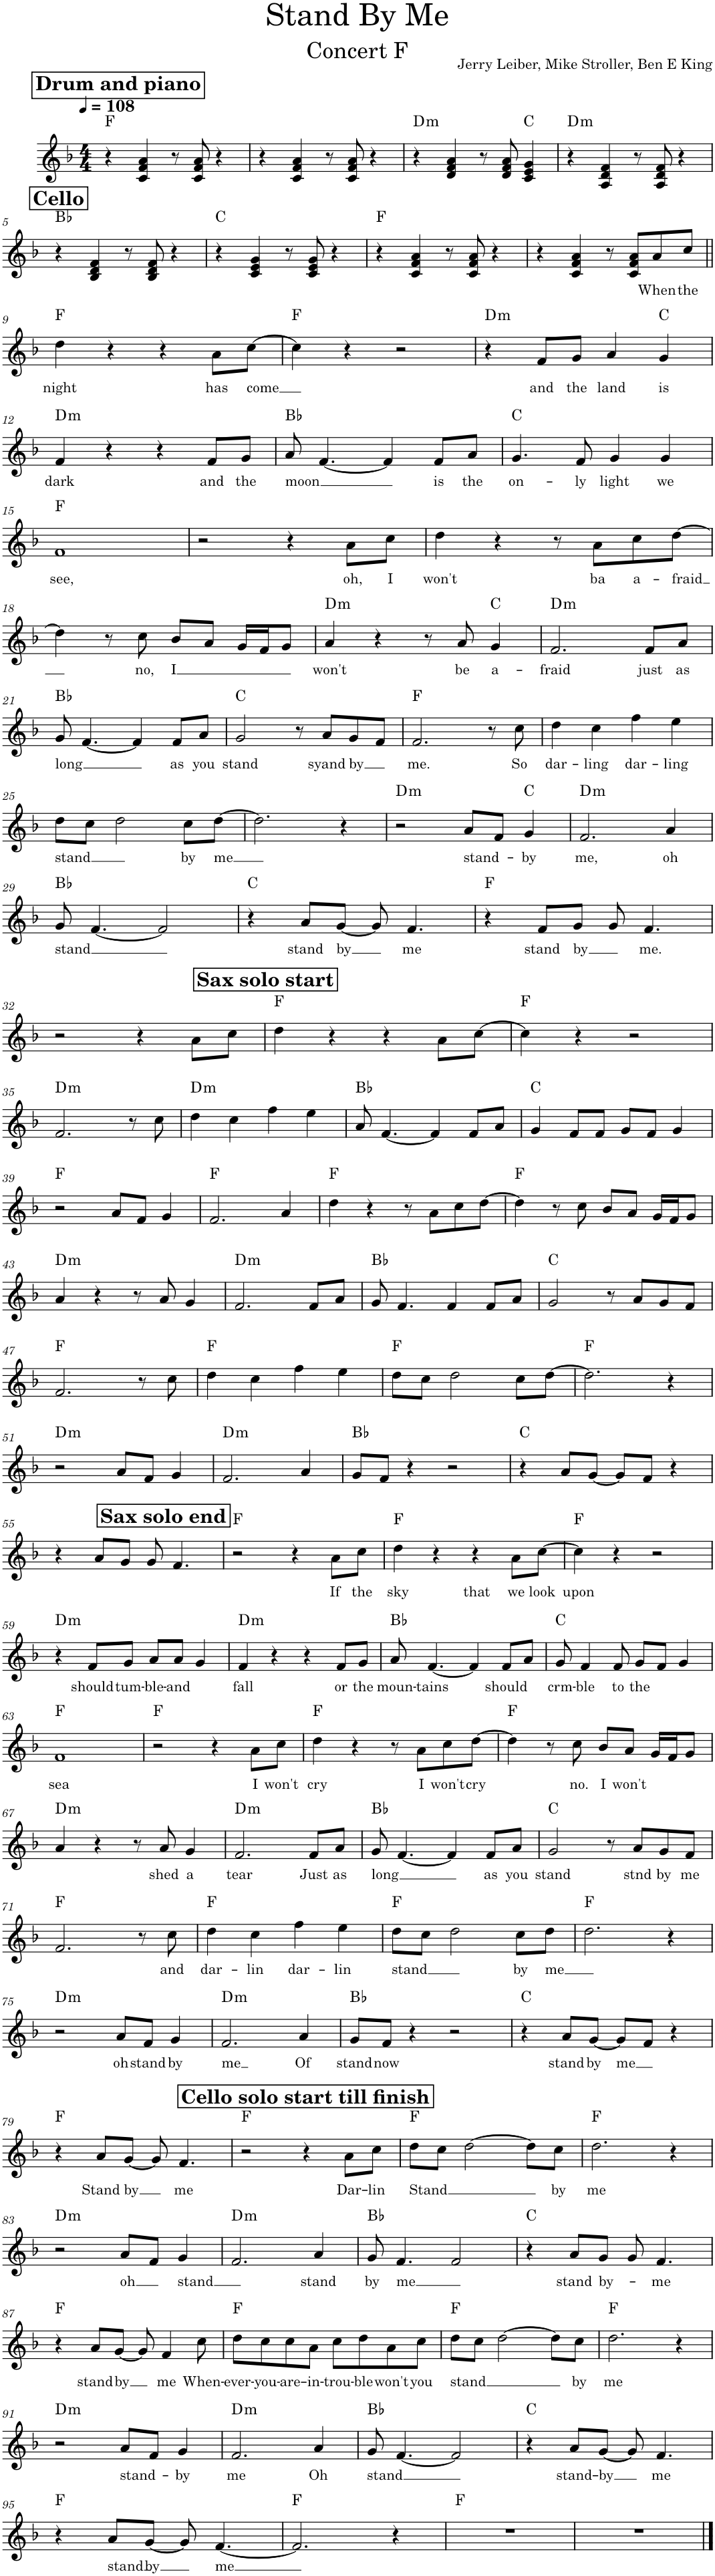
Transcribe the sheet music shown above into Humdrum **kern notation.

**kern	**text	**harte
*part1	*part1	*part1
*staff1	*staff1	*
*I"Piano	*	*
*I'Pno.	*	*
*clefG2	*	*
*k[b-]	*	*
*M4/4	*	*
*MM108	*	*
!!LO:REH:place=s1:a:B:cj:fs=14:t=Drum and piano
=1	=1	=1
4r	.	F:maj
4c/ 4f/ 4a/	.	.
8r	.	.
8c/ 8f/ 8a/	.	.
4r	.	.
=2	=2	=2
4r	.	.
4c/ 4f/ 4a/	.	.
8r	.	.
8c/ 8f/ 8a/	.	.
4r	.	.
=3	=3	=3
!	!	!LO:H:kt=m
4r	.	D:min
4d/ 4f/ 4a/	.	.
8r	.	.
8d/ 8f/ 8a/	.	.
4c/ 4e/ 4g/	.	C:maj
=4	=4	=4
!	!	!LO:H:kt=m
4r	.	D:min
4A/ 4d/ 4f/	.	.
8r	.	.
8A/ 8d/ 8f/	.	.
4r	.	.
!!LO:LB:g=z
!!LO:REH:place=s1:a:B:cj:fs=14:t=Cello
=5	=5	=5
4r	.	Bb:maj
4B-/ 4d/ 4f/	.	.
8r	.	.
8B-/ 8d/ 8f/	.	.
4r	.	.
=6	=6	=6
4r	.	C:maj
4c/ 4e/ 4g/	.	.
8r	.	.
8c/ 8e/ 8g/	.	.
4r	.	.
=7	=7	=7
4r	.	F:maj
4c/ 4f/ 4a/	.	.
8r	.	.
8c/ 8f/ 8a/	.	.
4r	.	.
=8	=8	=8
4r	.	.
4c/ 4f/ 4a/	.	.
8r	.	.
8c/ 8f/ 8a/L	.	.
!	!LO:LY:b	!
8a/	When	.
!	!LO:LY:b	!
8cc/J	the	.
!!LO:LB:g=z
=9||	=9||	=9||
!	!LO:LY:b	!
4dd\	night	F:maj
4r	.	.
4r	.	.
!	!LO:LY:b	!
8a\L	has	.
!	!LO:LY:b	!
[8cc\J	come	.
=10	=10	=10
4cc\]	.	F:maj
4r	.	.
2r	.	.
=11	=11	=11
!	!	!LO:H:kt=m
4r	.	D:min
!	!LO:LY:b	!
8f/L	and	.
!	!LO:LY:b	!
8g/J	the	.
!	!LO:LY:b	!
4a/	land	.
!	!LO:LY:b	!
4g/	is	C:maj
!!LO:LB:g=z
=12	=12	=12
!	!LO:LY:b	!LO:H:kt=m
4f/	dark	D:min
4r	.	.
4r	.	.
!	!LO:LY:b	!
8f/L	and	.
!	!LO:LY:b	!
8g/J	the	.
=13	=13	=13
!	!LO:LY:b	!
8a/	moon	Bb:maj
[4.f/	.	.
4f/]	.	.
!	!LO:LY:b	!
8f/L	is	.
!	!LO:LY:b	!
8a/J	the	.
=14	=14	=14
!	!LO:LY:b	!
4.g/	on-	C:maj
!	!LO:LY:b	!
8f/	-ly	.
!	!LO:LY:b	!
4g/	light	.
!	!LO:LY:b	!
4g/	we	.
!!LO:LB:g=z
=15	=15	=15
!	!LO:LY:b	!
1f	see,	F:maj
=16	=16	=16
2r	.	.
4r	.	.
!	!LO:LY:b	!
8a\L	oh,	.
!	!LO:LY:b	!
8cc\J	I	.
=17	=17	=17
!	!LO:LY:b	!
4dd\	won't	.
4r	.	.
8r	.	.
!	!LO:LY:b	!
8a\L	ba	.
!	!LO:LY:b	!
8cc\	a-	.
!	!LO:LY:b	!
[8dd\J	-fraid	.
!!LO:LB:g=z
=18	=18	=18
4dd\]	.	.
8r	.	.
!	!LO:LY:b	!
8cc\	no,	.
!	!LO:LY:b	!
8b-/L	I	.
8a/J	.	.
16g/LL	.	.
16f/J	.	.
8g/J	.	.
=19	=19	=19
!	!LO:LY:b	!LO:H:kt=m
4a/	won't	D:min
4r	.	.
8r	.	.
!	!LO:LY:b	!
8a/	be	.
!	!LO:LY:b	!
4g/	a-	C:maj
=20	=20	=20
!	!LO:LY:b	!LO:H:kt=m
2.f/	-fraid	D:min
!	!LO:LY:b	!
8f/L	just	.
!	!LO:LY:b	!
8a/J	as	.
!!LO:LB:g=z
=21	=21	=21
!	!LO:LY:b	!
8g/	long	Bb:maj
[4.f/	.	.
4f/]	.	.
!	!LO:LY:b	!
8f/L	as	.
!	!LO:LY:b	!
8a/J	you	.
=22	=22	=22
!	!LO:LY:b	!
2g/	stand	C:maj
8r	.	.
!	!LO:LY:b	!
8a/L	syand	.
!	!LO:LY:b	!
8g/	by	.
8f/J	.	.
=23	=23	=23
!	!LO:LY:b	!
2.f/	me.	F:maj
8r	.	.
!	!LO:LY:b	!
8cc\	So	.
=24	=24	=24
!	!LO:LY:b	!
4dd\	dar-	.
!	!LO:LY:b	!
4cc\	-ling	.
!	!LO:LY:b	!
4ff\	dar-	.
!	!LO:LY:b	!
4ee\	-ling	.
!!LO:LB:g=z
=25	=25	=25
!	!LO:LY:b	!
8dd\L	stand	.
8cc\J	.	.
2dd\	.	.
!	!LO:LY:b	!
8cc\L	by	.
!	!LO:LY:b	!
[8dd\J	me	.
=26	=26	=26
2.dd\]	.	.
4r	.	.
=27	=27	=27
!	!	!LO:H:kt=m
2r	.	D:min
!	!LO:LY:b	!
8a/L	stand-	.
8f/J	.	.
!	!LO:LY:b	!
4g/	-by	C:maj
=28	=28	=28
!	!LO:LY:b	!LO:H:kt=m
2.f/	me,	D:min
!	!LO:LY:b	!
4a/	oh	.
!!LO:LB:g=z
=29	=29	=29
!	!LO:LY:b	!
8g/	stand	Bb:maj
[4.f/	.	.
2f/]	.	.
=30	=30	=30
4r	.	C:maj
!	!LO:LY:b	!
8a/L	stand	.
!	!LO:LY:b	!
[8g/J	by	.
8g/]	.	.
!	!LO:LY:b	!
4.f/	me	.
=31	=31	=31
4r	.	F:maj
!	!LO:LY:b	!
8f/L	stand	.
!	!LO:LY:b	!
8g/J	by	.
8g/	.	.
!	!LO:LY:b	!
4.f/	me.	.
!!LO:LB:g=z
=32	=32	=32
2r	.	.
4r	.	.
8a\L	.	.
8cc\J	.	.
!!LO:REH:place=s1:a:B:cj:fs=14:t=Sax solo start
=33	=33	=33
4dd\	.	F:maj
4r	.	.
4r	.	.
8a\L	.	.
[8cc\J	.	.
=34	=34	=34
4cc\]	.	F:maj
4r	.	.
2r	.	.
!!LO:LB:g=z
=35	=35	=35
!	!	!LO:H:kt=m
2.f/	.	D:min
8r	.	.
8cc\	.	.
=36	=36	=36
!	!	!LO:H:kt=m
4dd\	.	D:min
4cc\	.	.
4ff\	.	.
4ee\	.	.
=37	=37	=37
8a/	.	Bb:maj
[4.f/	.	.
4f/]	.	.
8f/L	.	.
8a/J	.	.
=38	=38	=38
4g/	.	C:maj
8f/L	.	.
8f/J	.	.
8g/L	.	.
8f/J	.	.
4g/	.	.
!!LO:LB:g=z
=39	=39	=39
2r	.	F:maj
8a/L	.	.
8f/J	.	.
4g/	.	.
=40	=40	=40
2.f/	.	F:maj
4a/	.	.
=41	=41	=41
4dd\	.	F:maj
4r	.	.
8r	.	.
8a\L	.	.
8cc\	.	.
[8dd\J	.	.
=42	=42	=42
4dd\]	.	F:maj
8r	.	.
8cc\	.	.
8b-/L	.	.
8a/J	.	.
16g/LL	.	.
16f/J	.	.
8g/J	.	.
!!LO:LB:g=z
=43	=43	=43
!	!	!LO:H:kt=m
4a/	.	D:min
4r	.	.
8r	.	.
8a/	.	.
4g/	.	.
=44	=44	=44
!	!	!LO:H:kt=m
2.f/	.	D:min
8f/L	.	.
8a/J	.	.
=45	=45	=45
8g/	.	Bb:maj
4.f/	.	.
4f/	.	.
8f/L	.	.
8a/J	.	.
=46	=46	=46
2g/	.	C:maj
8r	.	.
8a/L	.	.
8g/	.	.
8f/J	.	.
!!LO:LB:g=z
=47	=47	=47
2.f/	.	F:maj
8r	.	.
8cc\	.	.
=48	=48	=48
4dd\	.	F:maj
4cc\	.	.
4ff\	.	.
4ee\	.	.
=49	=49	=49
8dd\L	.	F:maj
8cc\J	.	.
2dd\	.	.
8cc\L	.	.
[8dd\J	.	.
=50	=50	=50
2.dd\]	.	F:maj
4r	.	.
!!LO:LB:g=z
=51	=51	=51
!	!	!LO:H:kt=m
2r	.	D:min
8a/L	.	.
8f/J	.	.
4g/	.	.
=52	=52	=52
!	!	!LO:H:kt=m
2.f/	.	D:min
4a/	.	.
=53	=53	=53
8g/L	.	Bb:maj
8f/J	.	.
4r	.	.
2r	.	.
=54	=54	=54
4r	.	C:maj
8a/L	.	.
[8g/J	.	.
8g/L]	.	.
8f/J	.	.
4r	.	.
!!LO:LB:g=z
=55	=55	=55
4r	.	.
8a/L	.	.
8g/J	.	.
8g/	.	.
4.f/	.	.
!!LO:REH:place=s1:a:B:cj:fs=14:t=Sax solo end
=56	=56	=56
2r	.	F:maj
4r	.	.
!	!LO:LY:b	!
8a\L	If	.
!	!LO:LY:b	!
8cc\J	the	.
=57	=57	=57
!	!LO:LY:b	!
4dd\	sky	F:maj
4r	.	.
!	!LO:LY:b	!
4r	that	.
!	!LO:LY:b	!
8a\L	we	.
!	!LO:LY:b	!
[8cc\J	look	.
=58	=58	=58
!	!LO:LY:b	!
4cc\]	upon	F:maj
4r	.	.
2r	.	.
!!LO:LB:g=z
=59	=59	=59
!	!	!LO:H:kt=m
4r	.	D:min
!	!LO:LY:b	!
8f/L	should	.
!	!LO:LY:b	!
8g/J	tum-	.
!	!LO:LY:b	!
8a/L	-ble-	.
!	!LO:LY:b	!
8a/J	-and	.
4g/	.	.
=60	=60	=60
!	!LO:LY:b	!LO:H:kt=m
4f/	fall	D:min
4r	.	.
4r	.	.
!	!LO:LY:b	!
8f/L	or	.
!	!LO:LY:b	!
8g/J	the	.
=61	=61	=61
!	!LO:LY:b	!
8a/	moun-	Bb:maj
!	!LO:LY:b	!
[4.f/	-tains	.
4f/]	.	.
!	!LO:LY:b	!
8f/L	should	.
8a/J	.	.
=62	=62	=62
!	!LO:LY:b	!
8g/	crm-	C:maj
!	!LO:LY:b	!
4f/	-ble	.
!	!LO:LY:b	!
8f/	to	.
!	!LO:LY:b	!
8g/L	the	.
8f/J	.	.
4g/	.	.
!!LO:LB:g=z
=63	=63	=63
!	!LO:LY:b	!
1f	sea	F:maj
=64	=64	=64
2r	.	F:maj
4r	.	.
!	!LO:LY:b	!
8a\L	I	.
!	!LO:LY:b	!
8cc\J	won't	.
=65	=65	=65
!	!LO:LY:b	!
4dd\	cry	F:maj
4r	.	.
8r	.	.
!	!LO:LY:b	!
8a\L	I	.
!	!LO:LY:b	!
8cc\	won't	.
!	!LO:LY:b	!
[8dd\J	cry	.
=66	=66	=66
4dd\]	.	F:maj
8r	.	.
!	!LO:LY:b	!
8cc\	no.	.
!	!LO:LY:b	!
8b-/L	I	.
!	!LO:LY:b	!
8a/J	won't	.
16g/LL	.	.
16f/J	.	.
8g/J	.	.
!!LO:LB:g=z
=67	=67	=67
!	!	!LO:H:kt=m
4a/	.	D:min
4r	.	.
8r	.	.
!	!LO:LY:b	!
8a/	shed	.
!	!LO:LY:b	!
4g/	a	.
=68	=68	=68
!	!LO:LY:b	!LO:H:kt=m
2.f/	tear	D:min
!	!LO:LY:b	!
8f/L	Just	.
!	!LO:LY:b	!
8a/J	as	.
=69	=69	=69
!	!LO:LY:b	!
8g/	long	Bb:maj
[4.f/	.	.
4f/]	.	.
!	!LO:LY:b	!
8f/L	as	.
!	!LO:LY:b	!
8a/J	you	.
=70	=70	=70
!	!LO:LY:b	!
2g/	stand	C:maj
8r	.	.
!	!LO:LY:b	!
8a/L	stnd	.
!	!LO:LY:b	!
8g/	by	.
!	!LO:LY:b	!
8f/J	me	.
!!LO:LB:g=z
=71	=71	=71
2.f/	.	F:maj
8r	.	.
!	!LO:LY:b	!
8cc\	and	.
=72	=72	=72
!	!LO:LY:b	!
4dd\	dar-	F:maj
!	!LO:LY:b	!
4cc\	-lin	.
!	!LO:LY:b	!
4ff\	dar-	.
!	!LO:LY:b	!
4ee\	-lin	.
=73	=73	=73
!	!LO:LY:b	!
8dd\L	stand	F:maj
8cc\J	.	.
2dd\	.	.
!	!LO:LY:b	!
8cc\L	by	.
!	!LO:LY:b	!
8dd\J	me	.
=74	=74	=74
2.dd\	.	F:maj
4r	.	.
!!LO:LB:g=z
=75	=75	=75
!	!	!LO:H:kt=m
2r	.	D:min
!	!LO:LY:b	!
8a/L	oh	.
!	!LO:LY:b	!
8f/J	stand	.
!	!LO:LY:b	!
4g/	by	.
=76	=76	=76
!	!LO:LY:b	!LO:H:kt=m
2.f/	me	D:min
!	!LO:LY:b	!
4a/	Of	.
=77	=77	=77
!	!LO:LY:b	!
8g/L	stand	Bb:maj
!	!LO:LY:b	!
8f/J	now	.
4r	.	.
2r	.	.
=78	=78	=78
4r	.	C:maj
!	!LO:LY:b	!
8a/L	stand	.
!	!LO:LY:b	!
[8g/J	by	.
!	!LO:LY:b	!
8g/L]	me	.
8f/J	.	.
4r	.	.
!!LO:LB:g=z
=79	=79	=79
4r	.	F:maj
!	!LO:LY:b	!
8a/L	Stand	.
!	!LO:LY:b	!
[8g/J	by	.
8g/]	.	.
!	!LO:LY:b	!
4.f/	me	.
!!LO:REH:place=s1:a:B:cj:fs=14:t=Cello solo start till finish
=80	=80	=80
2r	.	F:maj
4r	.	.
!	!LO:LY:b	!
8a\L	Dar-	.
!	!LO:LY:b	!
8cc\J	-lin	.
=81	=81	=81
!	!LO:LY:b	!
8dd\L	Stand	F:maj
8cc\J	.	.
[2dd\	.	.
8dd\L]	.	.
!	!LO:LY:b	!
8cc\J	by	.
=82	=82	=82
!	!LO:LY:b	!
2.dd\	me	F:maj
4r	.	.
!!LO:LB:g=z
=83	=83	=83
!	!	!LO:H:kt=m
2r	.	D:min
!	!LO:LY:b	!
8a/L	oh	.
8f/J	.	.
!	!LO:LY:b	!
4g/	stand	.
=84	=84	=84
!	!	!LO:H:kt=m
2.f/	.	D:min
!	!LO:LY:b	!
4a/	stand	.
=85	=85	=85
!	!LO:LY:b	!
8g/	by	Bb:maj
!	!LO:LY:b	!
4.f/	me	.
2f/	.	.
=86	=86	=86
4r	.	C:maj
!	!LO:LY:b	!
8a/L	stand	.
!	!LO:LY:b	!
8g/J	by-	.
8g/	.	.
!	!LO:LY:b	!
4.f/	-me	.
!!LO:LB:g=z
=87	=87	=87
4r	.	F:maj
!	!LO:LY:b	!
8a/L	stand	.
!	!LO:LY:b	!
[8g/J	by	.
8g/]	.	.
!	!LO:LY:b	!
4f/	me	.
!	!LO:LY:b	!
8cc\	When-	.
=88	=88	=88
!	!LO:LY:b	!
8dd\L	-ever-	F:maj
!	!LO:LY:b	!
8cc\	-you-	.
!	!LO:LY:b	!
8cc\	-are-	.
!	!LO:LY:b	!
8a\J	-in-	.
!	!LO:LY:b	!
8cc\L	-trou-	.
!	!LO:LY:b	!
8dd\	-ble	.
!	!LO:LY:b	!
8a\	won't	.
!	!LO:LY:b	!
8cc\J	you	.
=89	=89	=89
!	!LO:LY:b	!
8dd\L	stand	F:maj
8cc\J	.	.
[2dd\	.	.
8dd\L]	.	.
!	!LO:LY:b	!
8cc\J	by	.
=90	=90	=90
!	!LO:LY:b	!
2.dd\	me	F:maj
4r	.	.
!!LO:LB:g=z
=91	=91	=91
!	!	!LO:H:kt=m
2r	.	D:min
!	!LO:LY:b	!
8a/L	stand-	.
8f/J	.	.
!	!LO:LY:b	!
4g/	-by	.
=92	=92	=92
!	!LO:LY:b	!LO:H:kt=m
2.f/	me	D:min
!	!LO:LY:b	!
4a/	Oh	.
=93	=93	=93
!	!LO:LY:b	!
8g/	stand	Bb:maj
[4.f/	.	.
2f/]	.	.
=94	=94	=94
4r	.	C:maj
!	!LO:LY:b	!
8a/L	stand-	.
!	!LO:LY:b	!
[8g/J	-by	.
8g/]	.	.
!	!LO:LY:b	!
4.f/	me	.
!!LO:LB:g=z
=95	=95	=95
4r	.	F:maj
!	!LO:LY:b	!
8a/L	stand	.
!	!LO:LY:b	!
[8g/J	by	.
8g/]	.	.
!	!LO:LY:b	!
[4.f/	me	.
=96	=96	=96
2.f/]	.	F:maj
4r	.	.
=97	=97	=97
1r	.	F:maj
=98	=98	=98
1r	.	.
==	==	==
*-	*-	*-
